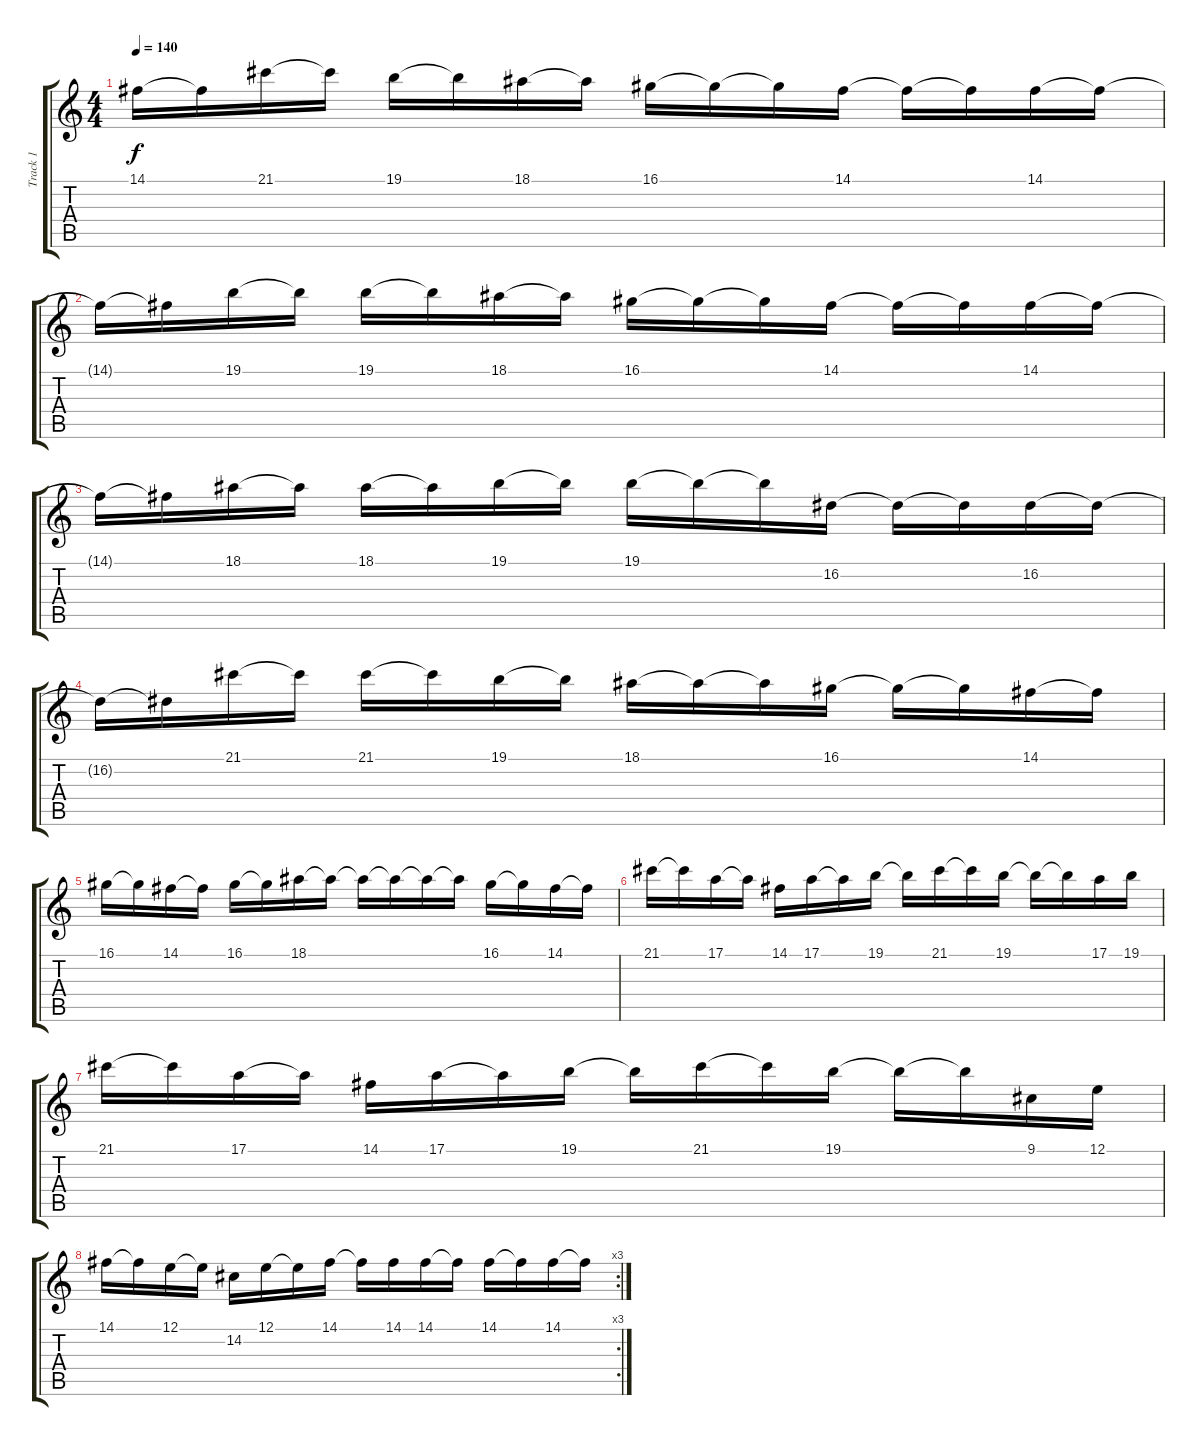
\track ("Track 1" "Track 1") {instrument lead5charang}
\staff {score tabs}
\tuning (E4 B3 G3 D3 A2 E2) {hide}
\ts (4 4)
\tempo 140
\clef g2
\ks c
14.1{t}.16{dy f} 14.1{t}.16 21.1.16 21.1{t}.16 19.1.16 19.1{t}.16 18.1.16 18.1{t}.16 16.1.16 16.1{t}.16 16.1{t}.16 14.1.16 14.1{t}.16 14.1{t}.16 14.1.16 14.1{t}.16 |
14.1{t}.16 14.1{t}.16 19.1.16 19.1{t}.16 19.1.16 19.1{t}.16 18.1.16 18.1{t}.16 16.1.16 16.1{t}.16 16.1{t}.16 14.1.16 14.1{t}.16 14.1{t}.16 14.1.16 14.1{t}.16 |
14.1{t}.16 14.1{t}.16 18.1.16 18.1{t}.16 18.1.16 18.1{t}.16 19.1.16 19.1{t}.16 19.1.16 19.1{t}.16 19.1{t}.16 16.2.16 16.2{t}.16 16.2{t}.16 16.2.16 16.2{t}.16 |
16.2{t}.16 16.2{t}.16 21.1.16 21.1{t}.16 21.1.16 21.1{t}.16 19.1.16 19.1{t}.16 18.1.16 18.1{t}.16 18.1{t}.16 16.1.16 16.1{t}.16 16.1{t}.16 14.1.16 14.1{t}.16 |
16.1.16 16.1{t}.16 14.1.16 14.1{t}.16 16.1.16 16.1{t}.16 18.1.16 18.1{t}.16 18.1{t}.16 18.1{t}.16 18.1{t}.16 18.1{t}.16 16.1.16 16.1{t}.16 14.1.16 14.1{t}.16 |
21.1.16 21.1{t}.16 17.1.16 17.1{t}.16 14.1.16 17.1.16 17.1{t}.16 19.1.16 19.1{t}.16 21.1.16 21.1{t}.16 19.1.16 19.1{t}.16 19.1{t}.16 17.1.16 19.1.16 |
21.1.16 21.1{t}.16 17.1.16 17.1{t}.16 14.1.16 17.1.16 17.1{t}.16 19.1.16 19.1{t}.16 21.1.16 21.1{t}.16 19.1.16 19.1{t}.16 19.1{t}.16 9.1.16 12.1.16 |
\rc 3
14.1.16 14.1{t}.16 12.1.16 12.1{t}.16 14.2.16 12.1.16 12.1{t}.16 14.1.16 14.1{t}.16 14.1.16 14.1.16 14.1{t}.16 14.1.16 14.1{t}.16 14.1.16 14.1{t}.16
